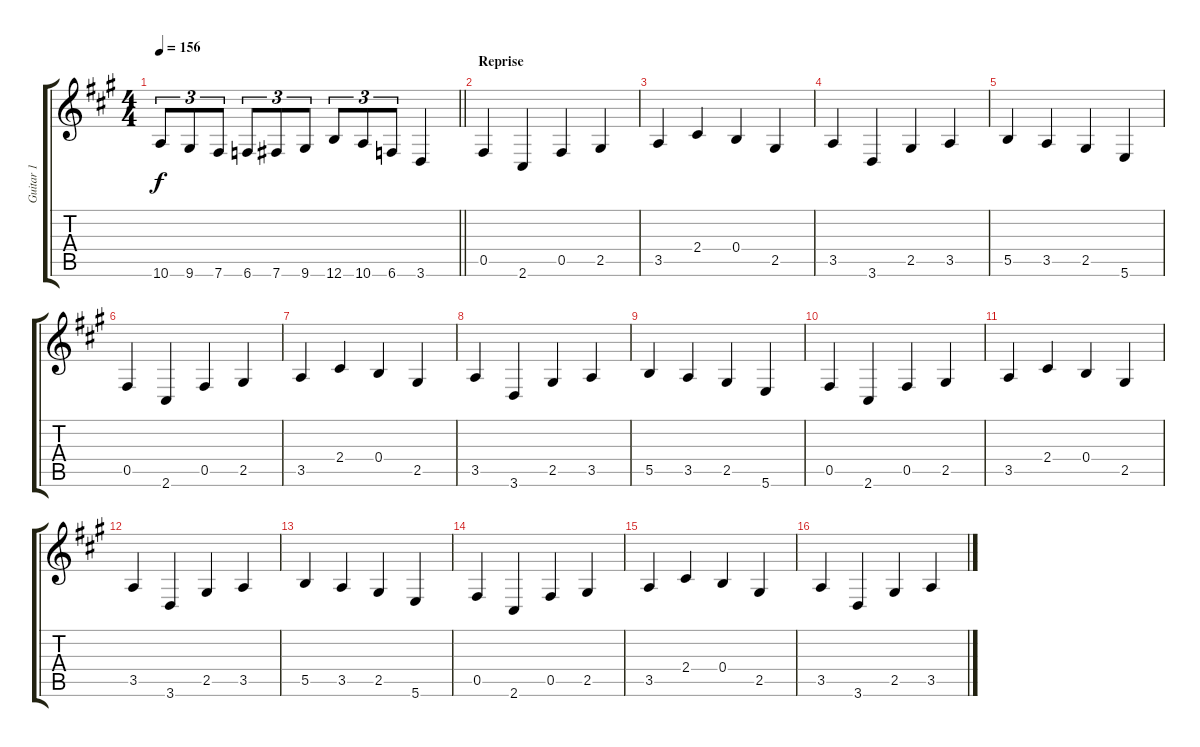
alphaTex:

\track ("Guitar 1" "Guitar 1") {instrument distortionguitar}
\staff {score tabs}
\tuning (Db4 Ab3 E3 B2 Gb2 B1) {hide}
\ts (4 4)
\tempo 156
\clef g2
\barLineRight lightlight
\ks a
10.6.8{tu (3 2) dy f} 9.6.8{tu (3 2)} 7.6.8{tu (3 2)} 6.6.8{tu (3 2)} 7.6.8{tu (3 2)} 9.6.8{tu (3 2)} 12.6.8{tu (3 2)} 10.6.8{tu (3 2)} 6.6.8{tu (3 2)} 3.6.4 |
\section ("" "Reprise")
0.5.4{instrument overdrivenguitar} 2.6.4 0.5.4 2.5.4 |
3.5.4 2.4.4 0.4.4 2.5.4 |
3.5.4 3.6.4 2.5.4 3.5.4 |
5.5.4 3.5.4 2.5.4 5.6.4 |
0.5.4 2.6.4 0.5.4 2.5.4 |
3.5.4 2.4.4 0.4.4 2.5.4 |
3.5.4 3.6.4 2.5.4 3.5.4 |
5.5.4 3.5.4 2.5.4 5.6.4 |
0.5.4 2.6.4 0.5.4 2.5.4 |
3.5.4 2.4.4 0.4.4 2.5.4 |
3.5.4 3.6.4 2.5.4 3.5.4 |
5.5.4 3.5.4 2.5.4 5.6.4 |
0.5.4 2.6.4 0.5.4 2.5.4 |
3.5.4 2.4.4 0.4.4 2.5.4 |
3.5.4 3.6.4 2.5.4 3.5.4
